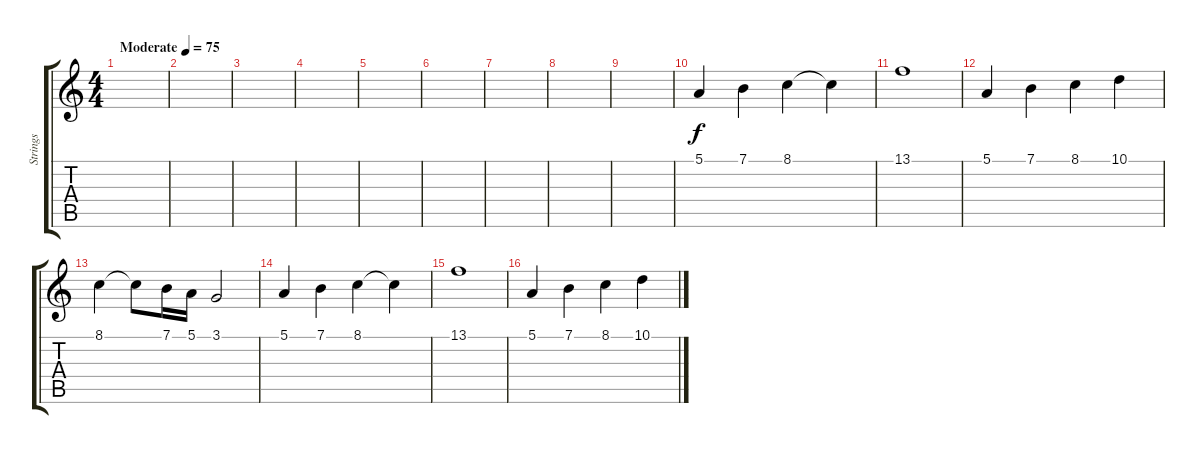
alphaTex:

\track ("Strings" "Strings") {instrument tremolostrings}
\staff {score tabs}
\tuning (E4 B3 G3 D3 A2 E2) {hide}
\ts (4 4)
\tempo (75 "Moderate")
\clef g2
\ks c
|
|
|
|
|
|
|
|
|
5.1.4 7.1.4 8.1.4 8.1{t}.4 |
13.1.1 |
5.1.4 7.1.4 8.1.4 10.1.4 |
8.1.4 8.1{t}.8 7.1.16 5.1.16 3.1.2 |
5.1.4 7.1.4 8.1.4 8.1{t}.4 |
13.1.1 |
5.1.4 7.1.4 8.1.4 10.1.4
